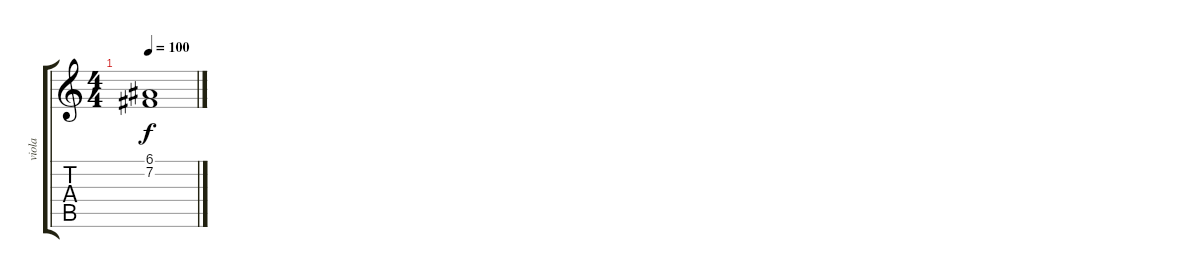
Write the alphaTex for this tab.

\track ("viola" "viola") {instrument synthstrings1}
\staff {score tabs}
\tuning (E4 B3 G3 D3 A2 E2) {hide}
\ts (4 4)
\tempo 100
\clef g2
\ks c
(6.1{t} 7.2{t}).1{dy f}
